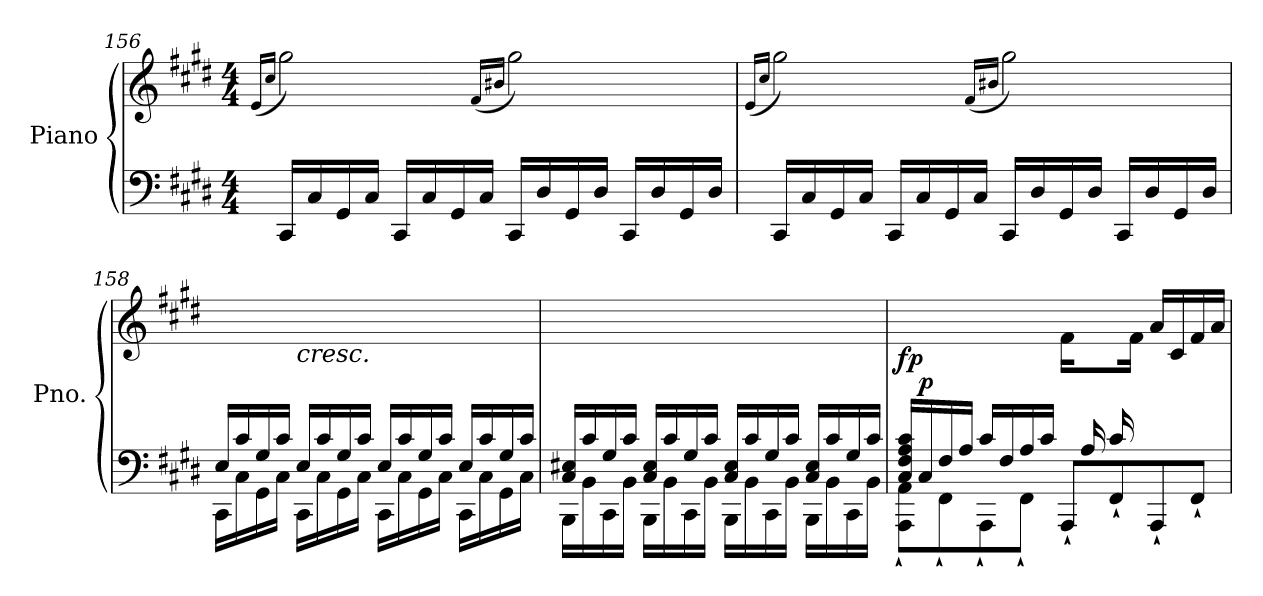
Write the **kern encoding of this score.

**kern	**kern	**dynam
*part1	*part1	*part1
*staff2	*staff1	*staff1/2
*I"Piano	*	*
*I'Pno.	*	*
*clefF4	*clefG2	*
*k[f#c#g#d#]	*k[f#c#g#d#]	*
*M4/4	*M4/4	*
=156	=156	=156
.	(<16qe/LL	.
.	16qcc#/JJ	.
16CC#/LL	2gg#\)	.
16C#/	.	.
16GG#/	.	.
16C#/JJ	.	.
16CC#/LL	.	.
16C#/	.	.
16GG#/	.	.
16C#/JJ	.	.
.	(<16qf#/LL	.
.	16qb#X/JJ	.
16CC#/LL	2gg#\)	.
16D#/	.	.
16GG#/	.	.
16D#/JJ	.	.
16CC#/LL	.	.
16D#/	.	.
16GG#/	.	.
16D#/JJ	.	.
=157	=157	=157
.	(<16qe/LL	.
.	16qcc#/JJ	.
16CC#/LL	2gg#\)	.
16C#/	.	.
16GG#/	.	.
16C#/JJ	.	.
16CC#/LL	.	.
16C#/	.	.
16GG#/	.	.
16C#/JJ	.	.
.	(<16qf#/LL	.
.	16qb#X/JJ	.
16CC#/LL	2gg#\)	.
16D#/	.	.
16GG#/	.	.
16D#/JJ	.	.
16CC#/LL	.	.
16D#/	.	.
16GG#/	.	.
16D#/JJ	.	.
!!LO:LB:g=z
=158	=158	=158
*^	*	*
16E/LL	16CC#\LL	4ryy	.
16c#/	16C#\	.	.
16G#/	16GG#\	.	.
16c#/JJ	16C#\JJ	.	.
!	!	!LO:TX:b:i:t=cresc.	!
16E/LL	16CC#\LL	2.ryy	.
16c#/	16C#\	.	.
16G#/	16GG#\	.	.
16c#/JJ	16C#\JJ	.	.
16E/LL	16CC#\LL	.	.
16c#/	16C#\	.	.
16G#/	16GG#\	.	.
16c#/JJ	16C#\JJ	.	.
16E/LL	16CC#\LL	.	.
16c#/	16C#\	.	.
16G#/	16GG#\	.	.
16c#/JJ	16C#\JJ	.	.
=159	=159	=159	=159
16C#/ 16E#X/LL	16BBB\LL	1ryy	.
16c#/	16BB\	.	.
16G#/	16CC#\	.	.
16c#/JJ	16BB\JJ	.	.
16C#/ 16E#/LL	16BBB\LL	.	.
16c#/	16BB\	.	.
16G#/	16CC#\	.	.
16c#/JJ	16BB\JJ	.	.
16C#/ 16E#/LL	16BBB\LL	.	.
16c#/	16BB\	.	.
16G#/	16CC#\	.	.
16c#/JJ	16BB\JJ	.	.
16C#/ 16E#/LL	16BBB\LL	.	.
16c#/	16BB\	.	.
16G#/	16CC#\	.	.
16c#/JJ	16BB\JJ	.	.
=160	=160	=160	=160
!	!	!	!LO:DY:b
16C#/ 16F#/ 16A/ 16c#/LL	8AAA\` 8AA\`L	16ryy	fp
!	!	!	!LO:DY:b
16C#/	.	4..ryy	p
16F#/	8FF#`\	.	.
16A/JJ	.	.	.
16c#/LL	8AAA`\	.	.
16F#/	.	.	.
16A/	8FF#`\J	.	.
16c#/JJ	.	.	.
16ryy	8AAA`/L	16f#\LL	.
16A/	.	8ryy	.
16c#/	8FF#`/	.	.
4ryy	.	16f#\JJ	.
.	8AAA`/	16a/LL	.
.	.	16c#/	.
.	8FF#`/J	16f#/	.
16ryy	.	16a/JJ	.
*v	*v	*	*
=	=	=
*-	*-	*-
